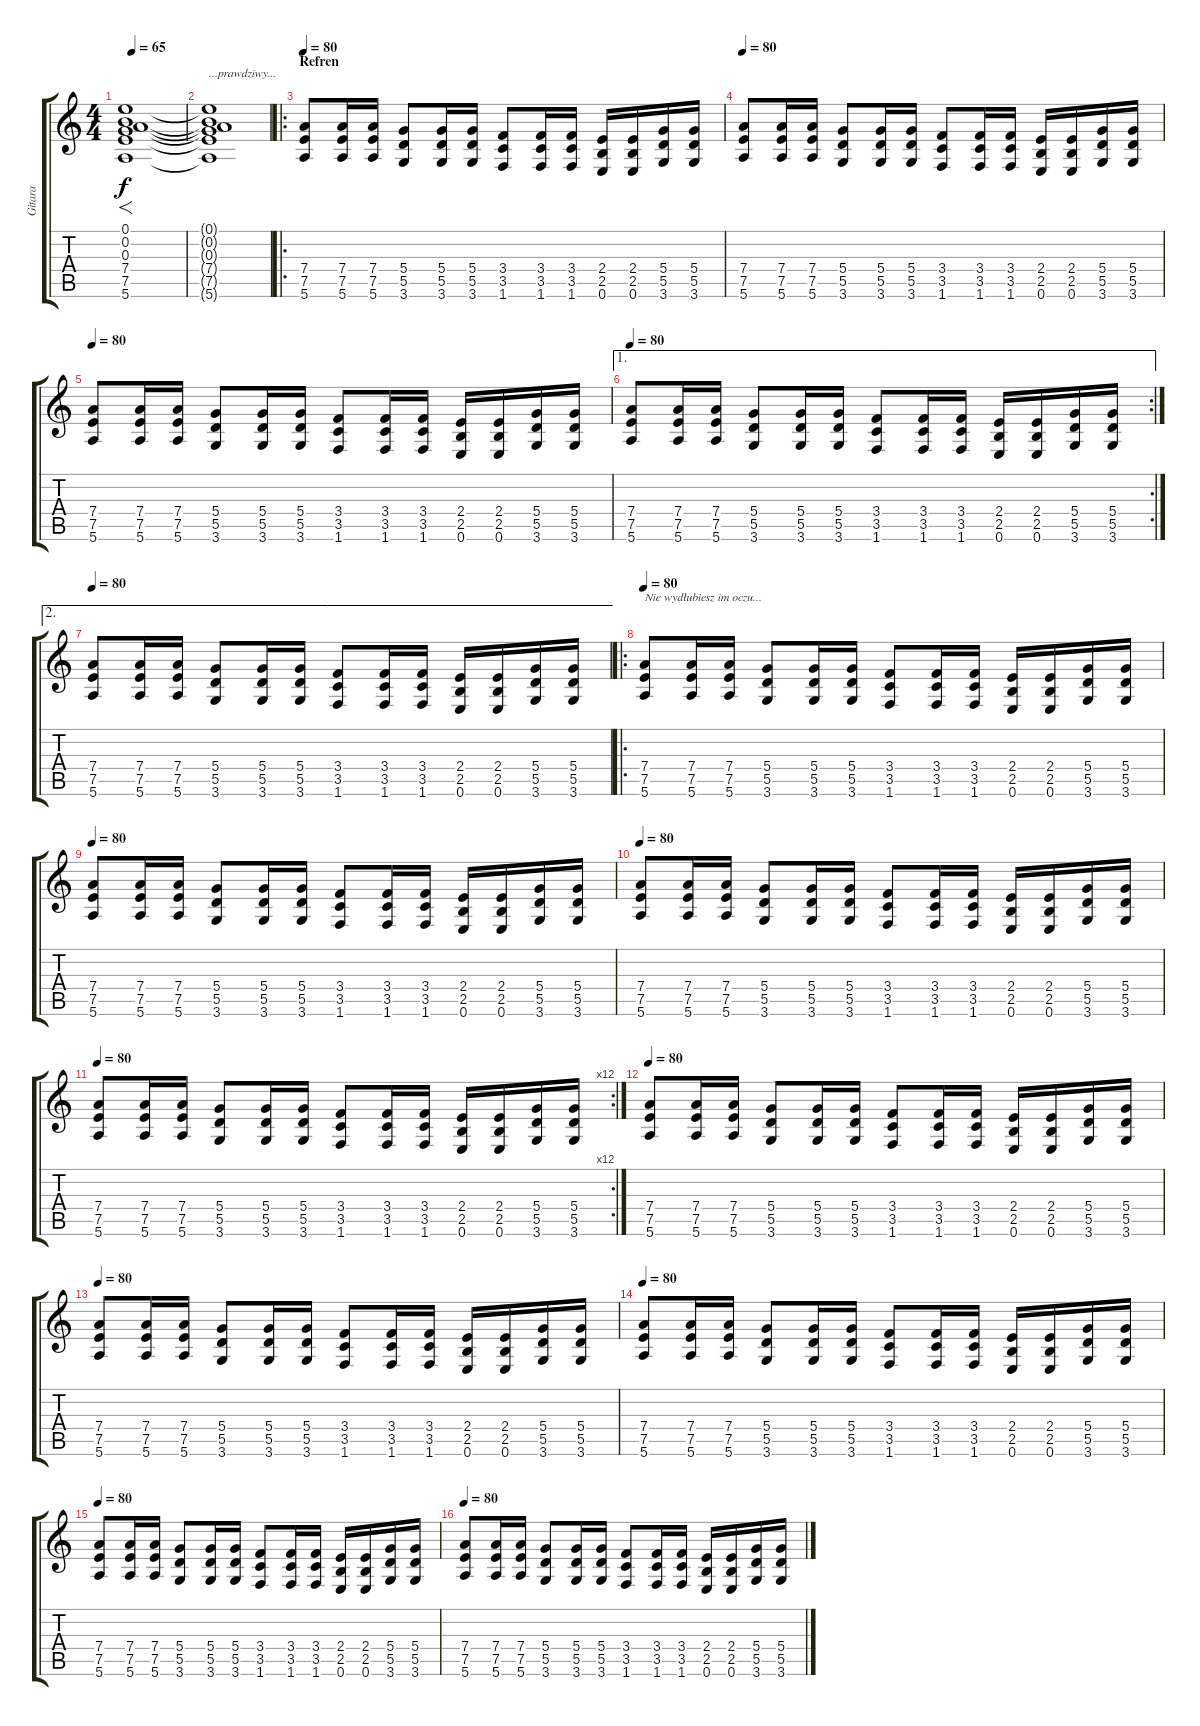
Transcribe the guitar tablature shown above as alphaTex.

\track ("Gitara" "Gitara") {instrument overdrivenguitar}
\staff {score tabs}
\tuning (E4 B3 G3 D3 A2 E2) {hide}
\ts (4 4)
\tempo 65
\clef g2
\ks c
(0.1 0.2 0.3 7.4 7.5 5.6).1{f dy f} |
(0.1{t} 0.2{t} 0.3{t} 7.4{t} 7.5{t} 5.6{t}).1{txt "...prawdziwy..."} |
\ro
\section ("" "Refren")
\tempo 80
(7.4 7.5 5.6).8{instrument distortionguitar} (7.4 7.5 5.6).16 (7.4 7.5 5.6).16 (5.4 5.5 3.6).8 (5.4 5.5 3.6).16 (5.4 5.5 3.6).16 (3.4 3.5 1.6).8 (3.4 3.5 1.6).16 (3.4 3.5 1.6).16 (2.4 2.5 0.6).16 (2.4 2.5 0.6).16 (5.4 5.5 3.6).16 (5.4 5.5 3.6).16 |
\tempo 80
(7.4 7.5 5.6).8{instrument distortionguitar} (7.4 7.5 5.6).16 (7.4 7.5 5.6).16 (5.4 5.5 3.6).8 (5.4 5.5 3.6).16 (5.4 5.5 3.6).16 (3.4 3.5 1.6).8 (3.4 3.5 1.6).16 (3.4 3.5 1.6).16 (2.4 2.5 0.6).16 (2.4 2.5 0.6).16 (5.4 5.5 3.6).16 (5.4 5.5 3.6).16 |
\tempo 80
(7.4 7.5 5.6).8{instrument distortionguitar} (7.4 7.5 5.6).16 (7.4 7.5 5.6).16 (5.4 5.5 3.6).8 (5.4 5.5 3.6).16 (5.4 5.5 3.6).16 (3.4 3.5 1.6).8 (3.4 3.5 1.6).16 (3.4 3.5 1.6).16 (2.4 2.5 0.6).16 (2.4 2.5 0.6).16 (5.4 5.5 3.6).16 (5.4 5.5 3.6).16 |
\ae 1
\rc 2
\tempo 80
(7.4 7.5 5.6).8{instrument distortionguitar} (7.4 7.5 5.6).16 (7.4 7.5 5.6).16 (5.4 5.5 3.6).8 (5.4 5.5 3.6).16 (5.4 5.5 3.6).16 (3.4 3.5 1.6).8 (3.4 3.5 1.6).16 (3.4 3.5 1.6).16 (2.4 2.5 0.6).16 (2.4 2.5 0.6).16 (5.4 5.5 3.6).16 (5.4 5.5 3.6).16 |
\ae 2
\tempo 80
(7.4 7.5 5.6).8{instrument distortionguitar} (7.4 7.5 5.6).16 (7.4 7.5 5.6).16 (5.4 5.5 3.6).8 (5.4 5.5 3.6).16 (5.4 5.5 3.6).16 (3.4 3.5 1.6).8 (3.4 3.5 1.6).16 (3.4 3.5 1.6).16 (2.4 2.5 0.6).16 (2.4 2.5 0.6).16 (5.4 5.5 3.6).16 (5.4 5.5 3.6).16 |
\ro
\tempo 80
(7.4 7.5 5.6).8{txt "Nie wydłubiesz im oczu..." instrument distortionguitar} (7.4 7.5 5.6).16 (7.4 7.5 5.6).16 (5.4 5.5 3.6).8 (5.4 5.5 3.6).16 (5.4 5.5 3.6).16 (3.4 3.5 1.6).8 (3.4 3.5 1.6).16 (3.4 3.5 1.6).16 (2.4 2.5 0.6).16 (2.4 2.5 0.6).16 (5.4 5.5 3.6).16 (5.4 5.5 3.6).16 |
\tempo 80
(7.4 7.5 5.6).8{instrument distortionguitar} (7.4 7.5 5.6).16 (7.4 7.5 5.6).16 (5.4 5.5 3.6).8 (5.4 5.5 3.6).16 (5.4 5.5 3.6).16 (3.4 3.5 1.6).8 (3.4 3.5 1.6).16 (3.4 3.5 1.6).16 (2.4 2.5 0.6).16 (2.4 2.5 0.6).16 (5.4 5.5 3.6).16 (5.4 5.5 3.6).16 |
\tempo 80
(7.4 7.5 5.6).8{instrument distortionguitar} (7.4 7.5 5.6).16 (7.4 7.5 5.6).16 (5.4 5.5 3.6).8 (5.4 5.5 3.6).16 (5.4 5.5 3.6).16 (3.4 3.5 1.6).8 (3.4 3.5 1.6).16 (3.4 3.5 1.6).16 (2.4 2.5 0.6).16 (2.4 2.5 0.6).16 (5.4 5.5 3.6).16 (5.4 5.5 3.6).16 |
\rc 12
\tempo 80
(7.4 7.5 5.6).8{instrument distortionguitar} (7.4 7.5 5.6).16 (7.4 7.5 5.6).16 (5.4 5.5 3.6).8 (5.4 5.5 3.6).16 (5.4 5.5 3.6).16 (3.4 3.5 1.6).8 (3.4 3.5 1.6).16 (3.4 3.5 1.6).16 (2.4 2.5 0.6).16 (2.4 2.5 0.6).16 (5.4 5.5 3.6).16 (5.4 5.5 3.6).16 |
\tempo 80
(7.4 7.5 5.6).8{instrument distortionguitar} (7.4 7.5 5.6).16 (7.4 7.5 5.6).16 (5.4 5.5 3.6).8 (5.4 5.5 3.6).16 (5.4 5.5 3.6).16 (3.4 3.5 1.6).8 (3.4 3.5 1.6).16 (3.4 3.5 1.6).16 (2.4 2.5 0.6).16 (2.4 2.5 0.6).16 (5.4 5.5 3.6).16 (5.4 5.5 3.6).16 |
\tempo 80
(7.4 7.5 5.6).8{instrument distortionguitar} (7.4 7.5 5.6).16 (7.4 7.5 5.6).16 (5.4 5.5 3.6).8 (5.4 5.5 3.6).16 (5.4 5.5 3.6).16 (3.4 3.5 1.6).8 (3.4 3.5 1.6).16 (3.4 3.5 1.6).16 (2.4 2.5 0.6).16 (2.4 2.5 0.6).16 (5.4 5.5 3.6).16 (5.4 5.5 3.6).16 |
\tempo 80
(7.4 7.5 5.6).8{instrument distortionguitar} (7.4 7.5 5.6).16 (7.4 7.5 5.6).16 (5.4 5.5 3.6).8 (5.4 5.5 3.6).16 (5.4 5.5 3.6).16 (3.4 3.5 1.6).8 (3.4 3.5 1.6).16 (3.4 3.5 1.6).16 (2.4 2.5 0.6).16 (2.4 2.5 0.6).16 (5.4 5.5 3.6).16 (5.4 5.5 3.6).16 |
\tempo 80
(7.4 7.5 5.6).8{instrument distortionguitar} (7.4 7.5 5.6).16 (7.4 7.5 5.6).16 (5.4 5.5 3.6).8 (5.4 5.5 3.6).16 (5.4 5.5 3.6).16 (3.4 3.5 1.6).8 (3.4 3.5 1.6).16 (3.4 3.5 1.6).16 (2.4 2.5 0.6).16 (2.4 2.5 0.6).16 (5.4 5.5 3.6).16 (5.4 5.5 3.6).16 |
\tempo 80
(7.4 7.5 5.6).8{instrument distortionguitar} (7.4 7.5 5.6).16 (7.4 7.5 5.6).16 (5.4 5.5 3.6).8 (5.4 5.5 3.6).16 (5.4 5.5 3.6).16 (3.4 3.5 1.6).8 (3.4 3.5 1.6).16 (3.4 3.5 1.6).16 (2.4 2.5 0.6).16 (2.4 2.5 0.6).16 (5.4 5.5 3.6).16 (5.4 5.5 3.6).16
